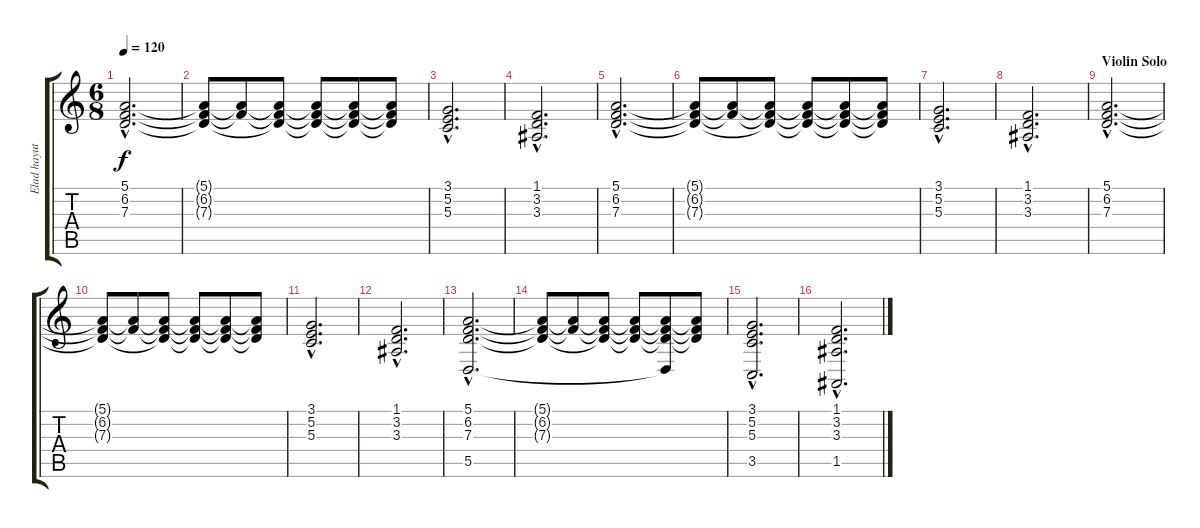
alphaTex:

\track ("Elad hayut" "Elad hayut") {instrument stringensemble1}
\staff {score tabs}
\tuning (E4 B3 G3 D3 A2 E2) {hide}
\ts (6 8)
\tempo 120
\clef g2
\ks c
(5.1{hac} 6.2{hac} 7.3{hac}).2{d dy f volume 11 instrument stringensemble1} |
(5.1{t} 6.2{t} 7.3{t}).8 (5.1{t} 6.2{t}).8 (5.1{t} 6.2{t} 7.3{t}).8 (5.1{t} 6.2{t} 7.3{t}).8 (5.1{t} 6.2{t} 7.3{t}).8 (5.1{t} 6.2{t} 7.3{t}).8 |
(3.1{hac} 5.2{hac} 5.3{hac}).2{d} |
(1.1{hac} 3.2{hac} 3.3{hac}).2{d} |
(5.1{hac} 6.2{hac} 7.3{hac}).2{d instrument stringensemble1} |
(5.1{t} 6.2{t} 7.3{t}).8 (5.1{t} 6.2{t}).8 (5.1{t} 6.2{t} 7.3{t}).8 (5.1{t} 6.2{t} 7.3{t}).8 (5.1{t} 6.2{t} 7.3{t}).8 (5.1{t} 6.2{t} 7.3{t}).8 |
(3.1{hac} 5.2{hac} 5.3{hac}).2{d} |
(1.1{hac} 3.2{hac} 3.3{hac}).2{d} |
\section ("" "Violin Solo")
(5.1{hac} 6.2{hac} 7.3{hac}).2{d volume 11 instrument stringensemble1} |
(5.1{t} 6.2{t} 7.3{t}).8 (5.1{t} 6.2{t}).8 (5.1{t} 6.2{t} 7.3{t}).8 (5.1{t} 6.2{t} 7.3{t}).8 (5.1{t} 6.2{t} 7.3{t}).8 (5.1{t} 6.2{t} 7.3{t}).8 |
(3.1{hac} 5.2{hac} 5.3{hac}).2{d} |
(1.1{hac} 3.2{hac} 3.3{hac}).2{d} |
(5.1{hac} 6.2{hac} 7.3{hac} 5.5{hac}).2{d instrument stringensemble1} |
(5.1{t} 6.2{t} 7.3{t}).8 (5.1{t} 6.2{t}).8 (5.1{t} 6.2{t} 7.3{t}).8 (5.1{t} 6.2{t} 7.3{t}).8 (5.1{t} 6.2{t} 7.3{t} 5.5{t}).8 (5.1{t} 6.2{t} 7.3{t}).8 |
(3.1{hac} 5.2{hac} 5.3{hac} 3.5{hac}).2{d} |
(1.1{hac} 3.2{hac} 3.3{hac} 1.5{hac}).2{d}
